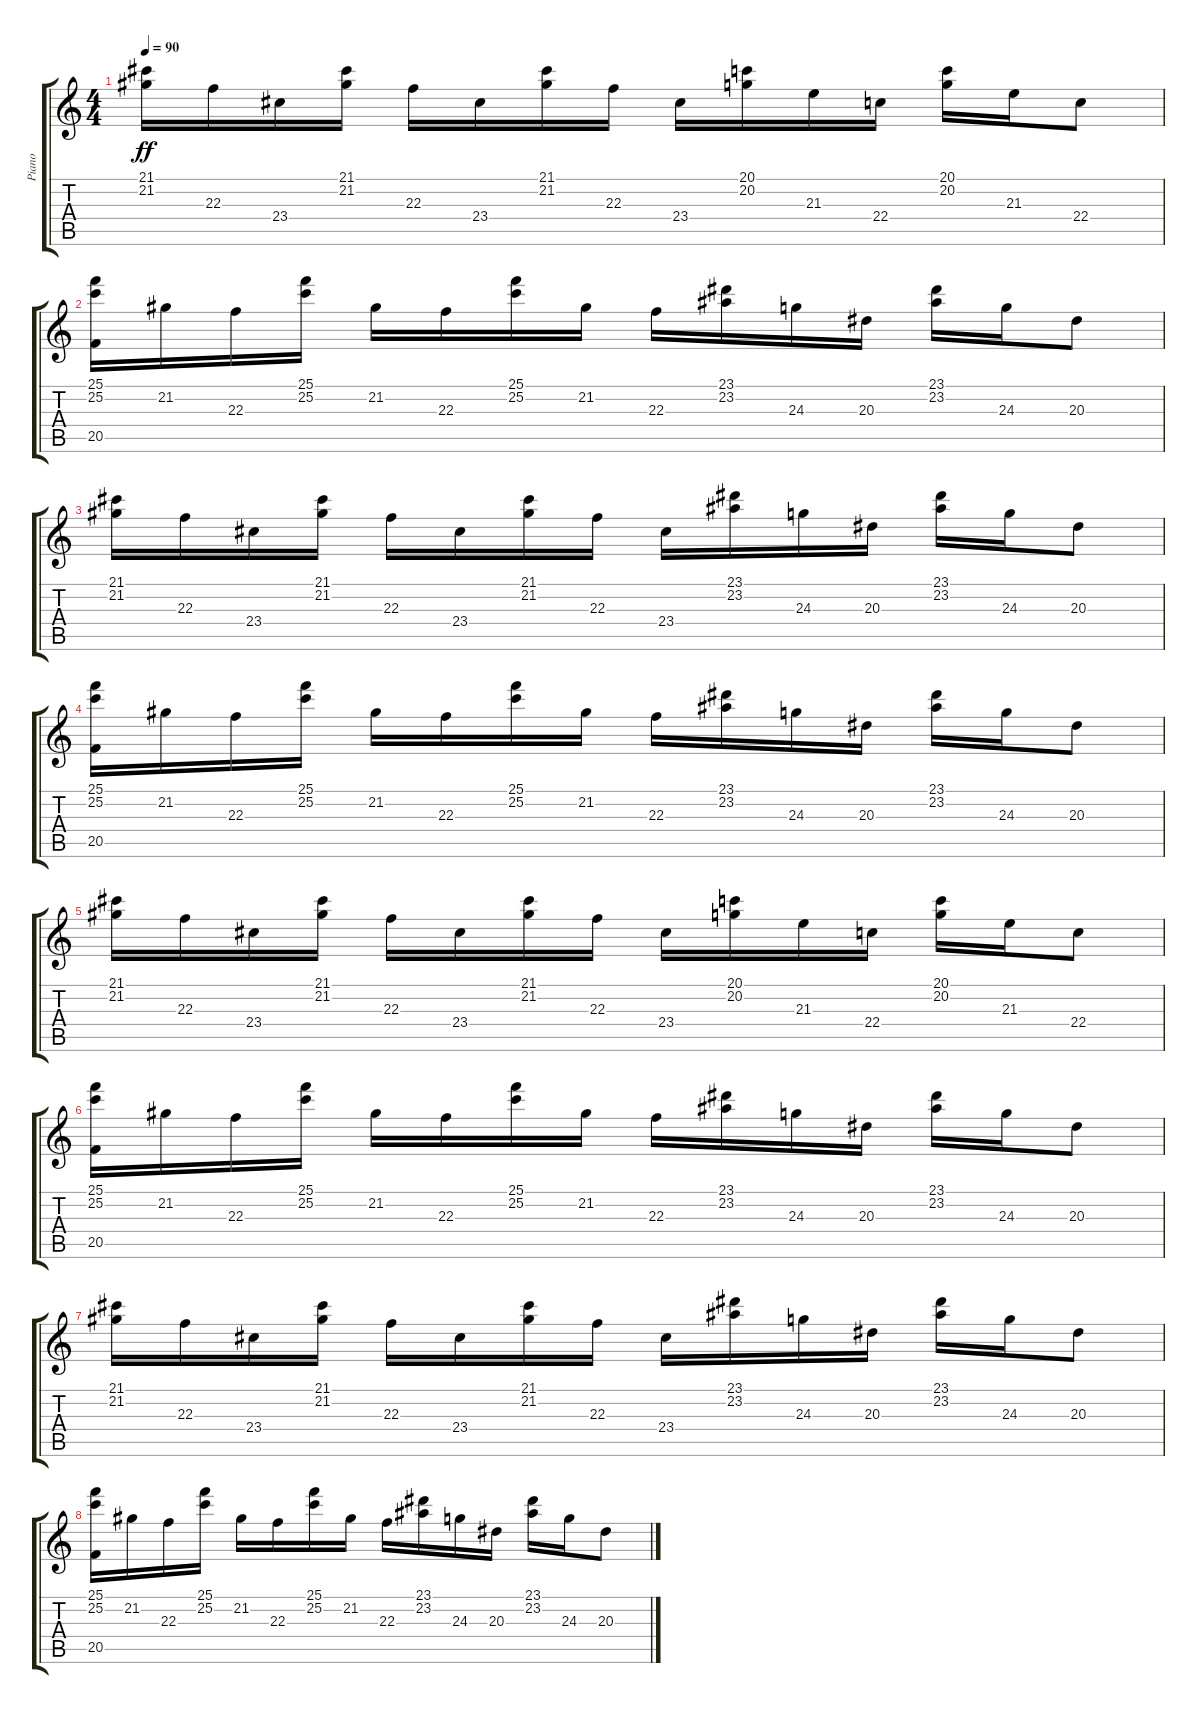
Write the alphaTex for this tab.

\track ("Piano" "Piano") {instrument brightacousticpiano}
\staff {score tabs}
\tuning (E4 B3 G3 D3 A2 E2) {hide}
\ts (4 4)
\tempo 90
\clef g2
\ks c
(21.1 21.2).16{dy ff} 22.3.16 23.4.16 (21.1 21.2).16 22.3.16 23.4.16 (21.1 21.2).16 22.3.16 23.4.16 (20.1 20.2).16 21.3.16 22.4.16 (20.1 20.2).16 21.3.16 22.4.8 |
(25.1 25.2 20.5).16 21.2.16 22.3.16 (25.1 25.2).16 21.2.16 22.3.16 (25.1 25.2).16 21.2.16 22.3.16 (23.1 23.2).16 24.3.16 20.3.16 (23.1 23.2).16 24.3.16 20.3.8 |
(21.1 21.2).16 22.3.16 23.4.16 (21.1 21.2).16 22.3.16 23.4.16 (21.1 21.2).16 22.3.16 23.4.16 (23.1 23.2).16 24.3.16 20.3.16 (23.1 23.2).16 24.3.16 20.3.8 |
(25.1 25.2 20.5).16 21.2.16 22.3.16 (25.1 25.2).16 21.2.16 22.3.16 (25.1 25.2).16 21.2.16 22.3.16 (23.1 23.2).16 24.3.16 20.3.16 (23.1 23.2).16 24.3.16 20.3.8 |
(21.1 21.2).16 22.3.16 23.4.16 (21.1 21.2).16 22.3.16 23.4.16 (21.1 21.2).16 22.3.16 23.4.16 (20.1 20.2).16 21.3.16 22.4.16 (20.1 20.2).16 21.3.16 22.4.8 |
(25.1 25.2 20.5).16 21.2.16 22.3.16 (25.1 25.2).16 21.2.16 22.3.16 (25.1 25.2).16 21.2.16 22.3.16 (23.1 23.2).16 24.3.16 20.3.16 (23.1 23.2).16 24.3.16 20.3.8 |
(21.1 21.2).16 22.3.16 23.4.16 (21.1 21.2).16 22.3.16 23.4.16 (21.1 21.2).16 22.3.16 23.4.16 (23.1 23.2).16 24.3.16 20.3.16 (23.1 23.2).16 24.3.16 20.3.8 |
(25.1 25.2 20.5).16 21.2.16 22.3.16 (25.1 25.2).16 21.2.16 22.3.16 (25.1 25.2).16 21.2.16 22.3.16 (23.1 23.2).16 24.3.16 20.3.16 (23.1 23.2).16 24.3.16 20.3.8
